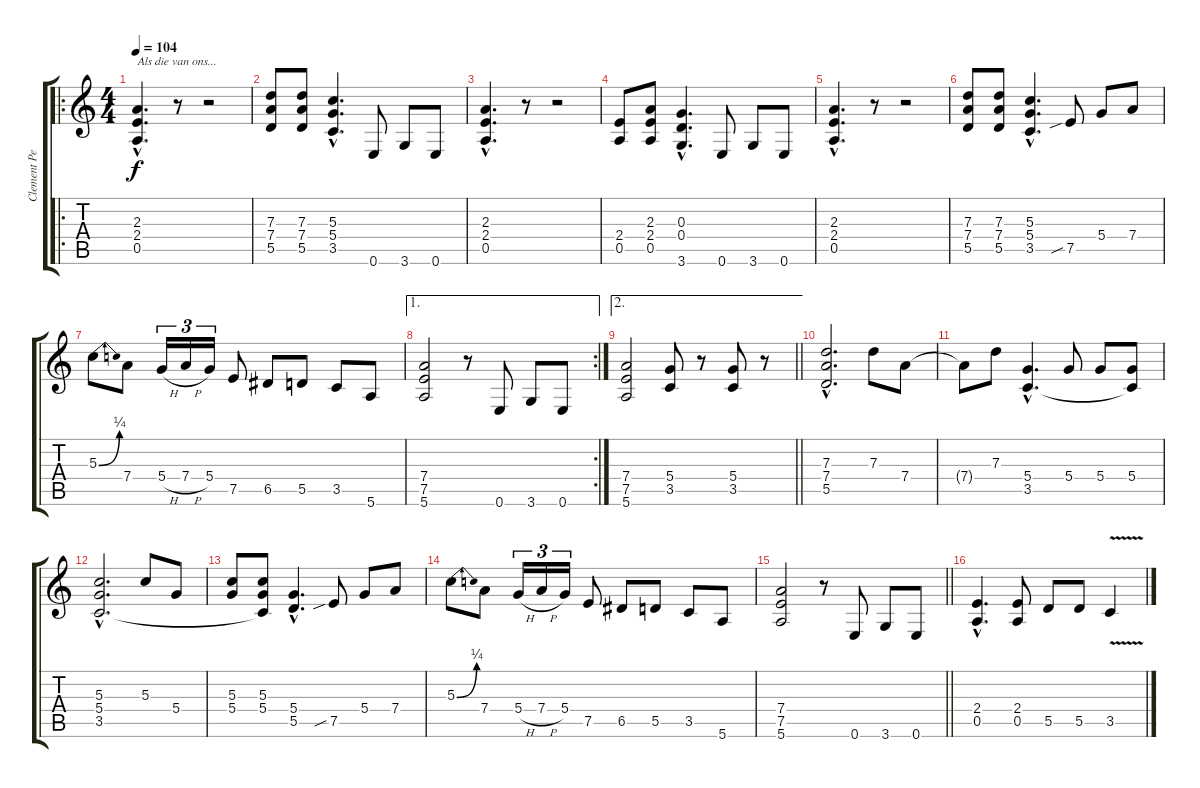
\track ("Clement Peerens" "Clement Pe") {instrument distortionguitar}
\staff {score tabs}
\tuning (E4 B3 G3 D3 A2 E2) {hide}
\ro
\ts (4 4)
\tempo 104
\clef g2
\ks c
(2.3{hac} 2.4{hac} 0.5{hac}).4{d txt "Als die van ons..." dy f} r.8 r.2 |
(7.3 7.4 5.5).8 (7.3 7.4 5.5).8 (5.3{hac} 5.4{hac} 3.5{hac}).4{d} 0.6.8 3.6.8 0.6.8 |
(2.3{hac} 2.4{hac} 0.5{hac}).4{d} r.8 r.2 |
(2.4 0.5).8 (2.3 2.4 0.5).8 (0.3{hac} 0.4{hac} 3.6{hac}).4{d} 0.6.8 3.6.8 0.6.8 |
(2.3{hac} 2.4{hac} 0.5{hac}).4{d} r.8 r.2 |
(7.3 7.4 5.5).8 (7.3 7.4 5.5).8 (5.3{hac} 5.4{hac} 3.5{hac}).4{d} 7.5{sib}.8 5.4.8 7.4.8 |
5.3{be (bend 0 0 60 1)}.8 7.4.8 5.4{h}.16{tu (3 2)} 7.4{h}.16{tu (3 2)} 5.4.16{tu (3 2)} 7.5.8 6.5.8 5.5.8 3.5.8 5.6.8 |
\ae 1
\rc 2
(7.4 7.5 5.6).2 r.8 0.6.8 3.6.8 0.6.8 |
\ae 2
\barLineRight lightlight
(7.4 7.5 5.6).2 (5.4 3.5).8 r.8 (5.4 3.5).8 r.8 |
(7.3{hac} 7.4{hac} 5.5{hac}).2{d} 7.3.8 7.4.8 |
7.4{t}.8 7.3.8 (5.4{hac} 3.5{hac}).4{d} 5.4.8 5.4.8 (5.4 3.5{t}).8 |
(5.3{hac} 5.4{hac} 3.5{hac}).2{d} 5.3.8 5.4.8 |
(5.3 5.4).8 (5.3 5.4 3.5{t}).8 (5.4{hac} 5.5{hac}).4{d} 7.5{sib}.8 5.4.8 7.4.8 |
5.3{be (bend 0 0 60 1)}.8 7.4.8 5.4{h}.16{tu (3 2)} 7.4{h}.16{tu (3 2)} 5.4.16{tu (3 2)} 7.5.8 6.5.8 5.5.8 3.5.8 5.6.8 |
\barLineRight lightlight
(7.4 7.5 5.6).2 r.8 0.6.8 3.6.8 0.6.8 |
(2.4{hac} 0.5{hac}).4{d} (2.4 0.5).8 5.5.8 5.5.8 3.5{v}.4
